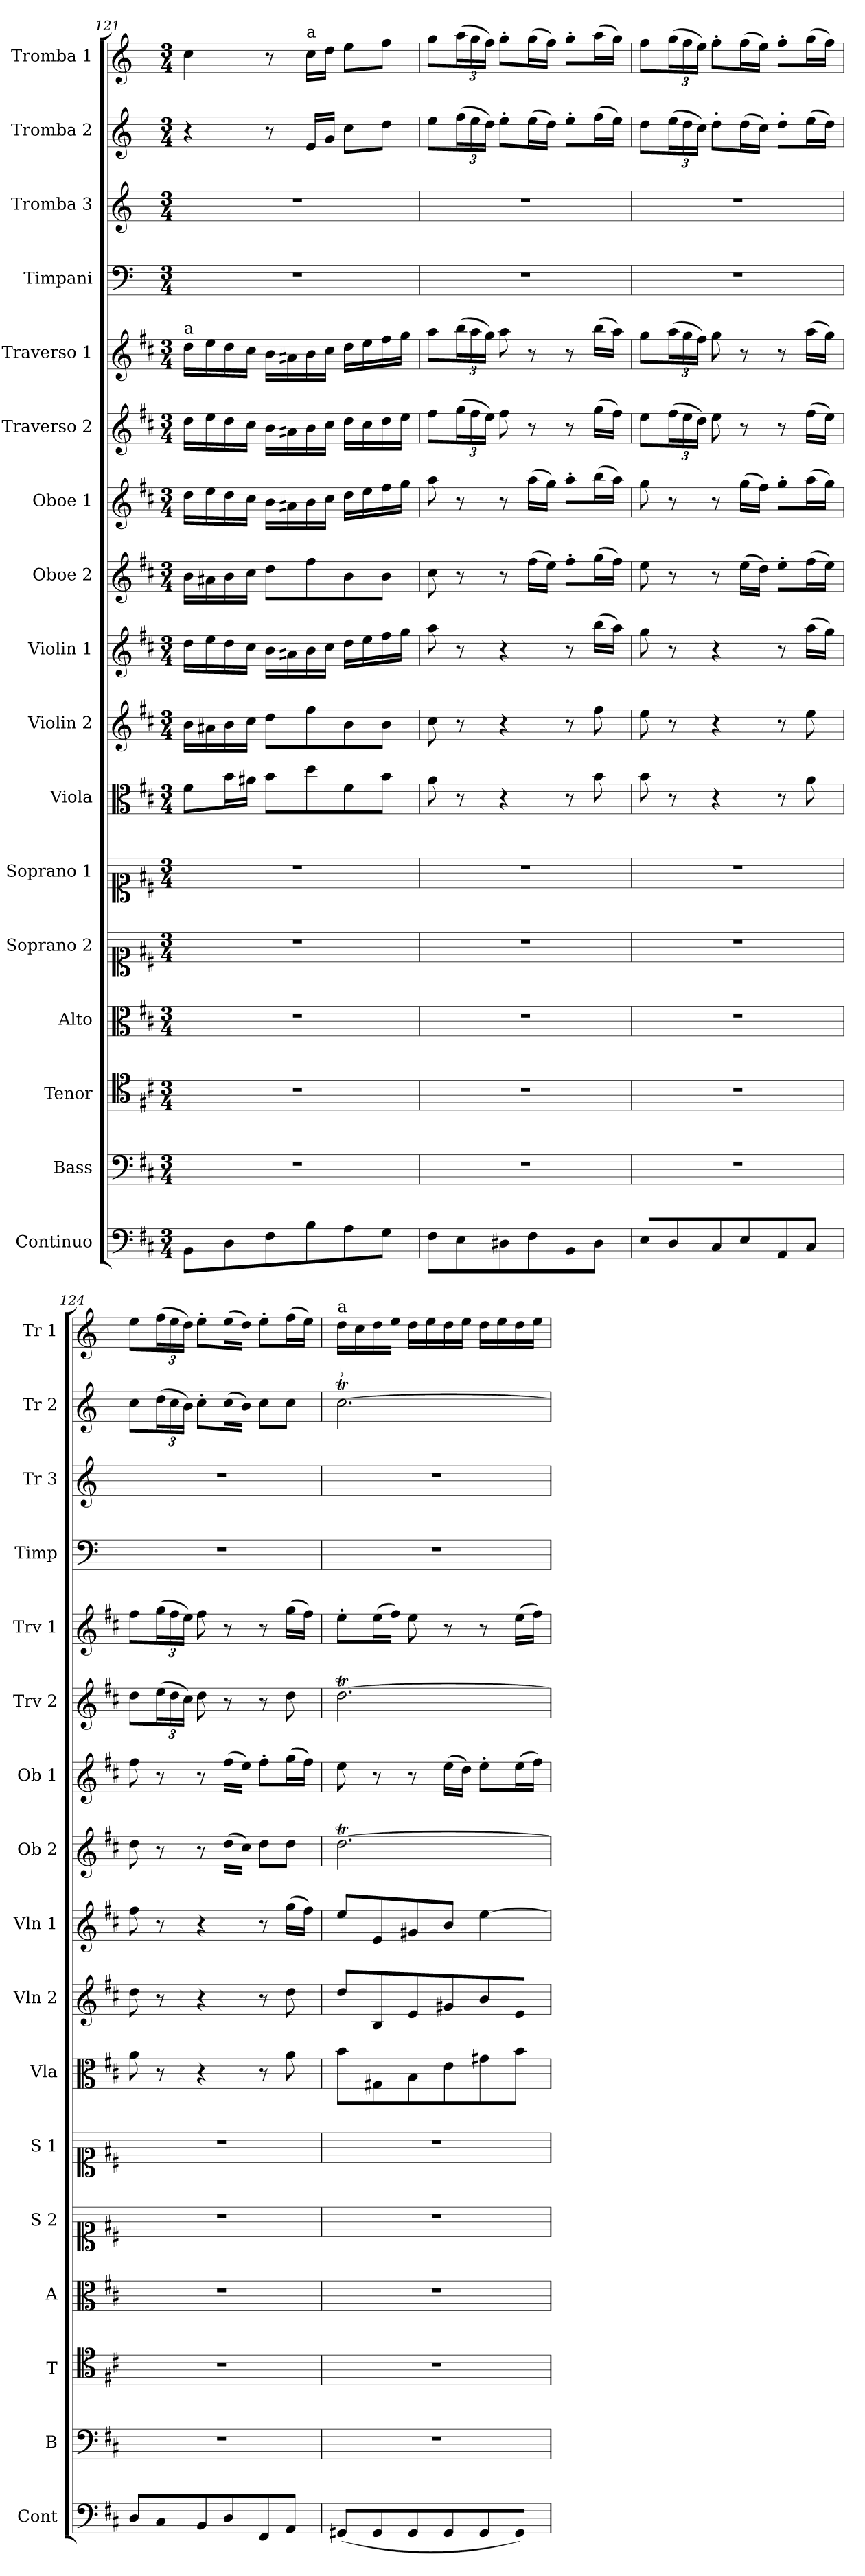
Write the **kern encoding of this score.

**kern	**kern	**kern	**kern	**kern	**kern	**kern	**kern	**kern	**kern	**kern	**kern	**kern	**kern	**kern	**kern	**kern
*part17	*part16	*part15	*part14	*part13	*part12	*part11	*part10	*part9	*part8	*part7	*part6	*part5	*part4	*part3	*part2	*part1
*staff17	*staff16	*staff15	*staff14	*staff13	*staff12	*staff11	*staff10	*staff9	*staff8	*staff7	*staff6	*staff5	*staff4	*staff3	*staff2	*staff1
*I"Continuo	*I"Bass	*I"Tenor	*I"Alto	*I"Soprano 2	*I"Soprano 1	*I"Viola	*I"Violin 2	*I"Violin 1	*I"Oboe 2	*I"Oboe 1	*I"Traverso 2	*I"Traverso 1	*I"Timpani	*I"Tromba 3	*I"Tromba 2	*I"Tromba 1
*I'Cont	*I'B	*I'T	*I'A	*I'S 2	*I'S 1	*I'Vla	*I'Vln 2	*I'Vln 1	*I'Ob 2	*I'Ob 1	*I'Trv 2	*I'Trv 1	*I'Timp	*I'Tr 3	*I'Tr 2	*I'Tr 1
!!LO:PB:g=z
*clefF4	*clefF4	*clefC4	*clefC3	*clefC1	*clefC1	*clefC3	*clefG2	*clefG2	*clefG2	*clefG2	*clefG2	*clefG2	*clefF4	*clefG2	*clefG2	*clefG2
*	*	*	*	*	*	*	*	*	*	*	*	*	*ITrd-1c-2	*ITrd-1c-2	*ITrd-1c-2	*ITrd-1c-2
*k[f#c#]	*k[f#c#]	*k[f#c#]	*k[f#c#]	*k[f#c#]	*k[f#c#]	*k[f#c#]	*k[f#c#]	*k[f#c#]	*k[f#c#]	*k[f#c#]	*k[f#c#]	*k[f#c#]	*k[f#c#]	*k[f#c#]	*k[f#c#]	*k[f#c#]
*M3/4	*M3/4	*M3/4	*M3/4	*M3/4	*M3/4	*M3/4	*M3/4	*M3/4	*M3/4	*M3/4	*M3/4	*M3/4	*M3/4	*M3/4	*M3/4	*M3/4
=121	=121	=121	=121	=121	=121	=121	=121	=121	=121	=121	=121	=121	=121	=121	=121	=121
!	!	!	!	!	!	!	!	!	!	!	!	!LO:TX:a:t=a	!	!	!	!
8BB\L	2.r	2.r	2.r	2.r	2.r	8f#\L	16b\LL	16dd\LL	16b\LL	16dd\LL	16dd\LL	16dd\LL	2.r	2.r	4r	4dd\
.	.	.	.	.	.	.	16a#X\	16ee\	16a#X\	16ee\	16ee\	16ee\	.	.	.	.
8D\	.	.	.	.	.	16b\L	16b\	16dd\	16b\	16dd\	16dd\	16dd\	.	.	.	.
.	.	.	.	.	.	16a#X\JJ	16cc#\JJ	16cc#\JJ	16cc#\JJ	16cc#\JJ	16cc#\JJ	16cc#\JJ	.	.	.	.
8F#\	.	.	.	.	.	8b\L	8dd\L	16b\LL	8dd\L	16b\LL	16b\LL	16b\LL	.	.	8r	8r
.	.	.	.	.	.	.	.	16a#X\	.	16a#X\	16a#X\	16a#X\	.	.	.	.
!	!	!	!	!	!	!	!	!	!	!	!	!	!	!	!	!LO:TX:a:t=a
8B\	.	.	.	.	.	8dd\	8ff#\	16b\	8ff#\	16b\	16b\	16b\	.	.	16f#/LL	16dd\LL
.	.	.	.	.	.	.	.	16cc#\JJ	.	16cc#\JJ	16cc#\JJ	16cc#\JJ	.	.	16a/JJ	16ee\JJ
8A\	.	.	.	.	.	8f#\	8b\	16dd\LL	8b\	16dd\LL	16dd\LL	16dd\LL	.	.	8dd\L	8ff#\L
.	.	.	.	.	.	.	.	16ee\	.	16ee\	16cc#\	16ee\	.	.	.	.
8G\J	.	.	.	.	.	8b\J	8b\J	16ff#\	8b\J	16ff#\	16dd\	16ff#\	.	.	8ee\J	8gg\J
.	.	.	.	.	.	.	.	16gg\JJ	.	16gg\JJ	16ee\JJ	16gg\JJ	.	.	.	.
=122	=122	=122	=122	=122	=122	=122	=122	=122	=122	=122	=122	=122	=122	=122	=122	=122
8F#\L	2.r	2.r	2.r	2.r	2.r	8a\	8cc#\	8aa\	8cc#\	8aa\	8ff#\L	8aa\L	2.r	2.r	8ff#\L	8aa\L
*	*	*	*	*	*	*	*	*	*	*	*Xbrackettup	*Xbrackettup	*	*	*Xbrackettup	*Xbrackettup
8E\	.	.	.	.	.	8r	8r	8r	8r	8r	(24gg\L	(24bb\L	.	.	(24gg\L	(24bb\L
.	.	.	.	.	.	.	.	.	.	.	24ff#\	24aa\	.	.	24ff#\	24aa\
.	.	.	.	.	.	.	.	.	.	.	24ee\JJ)	24gg\JJ)	.	.	24ee\JJ)	24gg\JJ)
8D#X\	.	.	.	.	.	4r	4r	4r	8r	8r	8ff#\	8aa\	.	.	8ff#'\L	8aa'\L
8F#\	.	.	.	.	.	.	.	.	(16ff#\LL	(16aa\LL	8r	8r	.	.	(16ff#\L	(16aa\L
.	.	.	.	.	.	.	.	.	16ee\JJ)	16gg\JJ)	.	.	.	.	16ee\JJ)	16gg\JJ)
8BB\	.	.	.	.	.	8r	8r	8r	8ff#'\L	8aa'\L	8r	8r	.	.	8ff#'\L	8aa'\L
8D#\J	.	.	.	.	.	8b\	8ff#\	(16bb\LL	(16gg\L	(16bb\L	(16gg\LL	(16bb\LL	.	.	(16gg\L	(16bb\L
.	.	.	.	.	.	.	.	16aa\JJ)	16ff#\JJ)	16aa\JJ)	16ff#\JJ)	16aa\JJ)	.	.	16ff#\JJ)	16aa\JJ)
=123	=123	=123	=123	=123	=123	=123	=123	=123	=123	=123	=123	=123	=123	=123	=123	=123
8E/L	2.r	2.r	2.r	2.r	2.r	8b\	8ee\	8gg\	8ee\	8gg\	8ee\L	8gg\L	2.r	2.r	8ee\L	8gg\L
8D/	.	.	.	.	.	8r	8r	8r	8r	8r	(24ff#\L	(24aa\L	.	.	(24ff#\L	(24aa\L
.	.	.	.	.	.	.	.	.	.	.	24ee\	24gg\	.	.	24ee\	24gg\
.	.	.	.	.	.	.	.	.	.	.	24dd\JJ)	24ff#\JJ)	.	.	24dd\JJ)	24ff#\JJ)
8C#/	.	.	.	.	.	4r	4r	4r	8r	8r	8ee\	8gg\	.	.	8ee'\L	8gg'\L
8E/	.	.	.	.	.	.	.	.	(16ee\LL	(16gg\LL	8r	8r	.	.	(16ee\L	(16gg\L
.	.	.	.	.	.	.	.	.	16dd\JJ)	16ff#\JJ)	.	.	.	.	16dd\JJ)	16ff#\JJ)
8AA/	.	.	.	.	.	8r	8r	8r	8ee'\L	8gg'\L	8r	8r	.	.	8ee'\L	8gg'\L
8C#/J	.	.	.	.	.	8a\	8ee\	(16aa\LL	(16ff#\L	(16aa\L	(16ff#\LL	(16aa\LL	.	.	(16ff#\L	(16aa\L
.	.	.	.	.	.	.	.	16gg\JJ)	16ee\JJ)	16gg\JJ)	16ee\JJ)	16gg\JJ)	.	.	16ee\JJ)	16gg\JJ)
=124	=124	=124	=124	=124	=124	=124	=124	=124	=124	=124	=124	=124	=124	=124	=124	=124
8D/L	2.r	2.r	2.r	2.r	2.r	8a\	8dd\	8ff#\	8dd\	8ff#\	8dd\L	8ff#\L	2.r	2.r	8dd\L	8ff#\L
8C#/	.	.	.	.	.	8r	8r	8r	8r	8r	(24ee\L	(24gg\L	.	.	(24ee\L	(24gg\L
.	.	.	.	.	.	.	.	.	.	.	24dd\	24ff#\	.	.	24dd\	24ff#\
.	.	.	.	.	.	.	.	.	.	.	24cc#\JJ)	24ee\JJ)	.	.	24cc#\JJ)	24ee\JJ)
8BB/	.	.	.	.	.	4r	4r	4r	8r	8r	8dd\	8ff#\	.	.	8dd'\L	8ff#'\L
8D/	.	.	.	.	.	.	.	.	(16dd\LL	(16ff#\LL	8r	8r	.	.	(16dd\L	(16ff#\L
.	.	.	.	.	.	.	.	.	16cc#\JJ)	16ee\JJ)	.	.	.	.	16cc#\JJ)	16ee\JJ)
8FF#/	.	.	.	.	.	8r	8r	8r	8dd\L	8ff#'\L	8r	8r	.	.	8dd\L	8ff#'\L
8AA/J	.	.	.	.	.	8a\	8dd\	(16gg\LL	8dd\J	(16gg\L	8dd\	(16gg\LL	.	.	8dd\J	(16gg\L
.	.	.	.	.	.	.	.	16ff#\JJ)	.	16ff#\JJ)	.	16ff#\JJ)	.	.	.	16ff#\JJ)
=125	=125	=125	=125	=125	=125	=125	=125	=125	=125	=125	=125	=125	=125	=125	=125	=125
!	!	!	!	!	!	!	!	!	!	!	!	!	!	!	!	!LO:TX:a:t=a
(8GG#X/L	2.r	2.r	2.r	2.r	2.r	8b\L	8dd/L	8ee/L	[2.ddT\	8ee\	[2.ddT\	8ee'\L	2.r	2.r	[2.ddt\	16ee\LL
.	.	.	.	.	.	.	.	.	.	.	.	.	.	.	.	16dd\
8GG#/	.	.	.	.	.	8G#X\	8B/	8e/	.	8r	.	(16ee\L	.	.	.	16ee\
.	.	.	.	.	.	.	.	.	.	.	.	16ff#\JJ)	.	.	.	16ff#\JJ
8GG#/	.	.	.	.	.	8B\	8e/	8g#X/	.	8r	.	8ee\	.	.	.	16ee\LL
.	.	.	.	.	.	.	.	.	.	.	.	.	.	.	.	16ff#\
8GG#/	.	.	.	.	.	8e\	8g#X/	8b/J	.	(16ee\LL	.	8r	.	.	.	16ee\
.	.	.	.	.	.	.	.	.	.	16dd\JJ)	.	.	.	.	.	16ff#\JJ
8GG#/	.	.	.	.	.	8g#X\	8b/	[4ee\	.	8ee'\L	.	8r	.	.	.	16ee\LL
.	.	.	.	.	.	.	.	.	.	.	.	.	.	.	.	16ff#\
8GG#/J)	.	.	.	.	.	8b\J	8e/J	.	.	(16ee\L	.	(16ee\LL	.	.	.	16ee\
.	.	.	.	.	.	.	.	.	.	16ff#\JJ)	.	16ff#\JJ)	.	.	.	16ff#\JJ
=	=	=	=	=	=	=	=	=	=	=	=	=	=	=	=	=
*-	*-	*-	*-	*-	*-	*-	*-	*-	*-	*-	*-	*-	*-	*-	*-	*-
